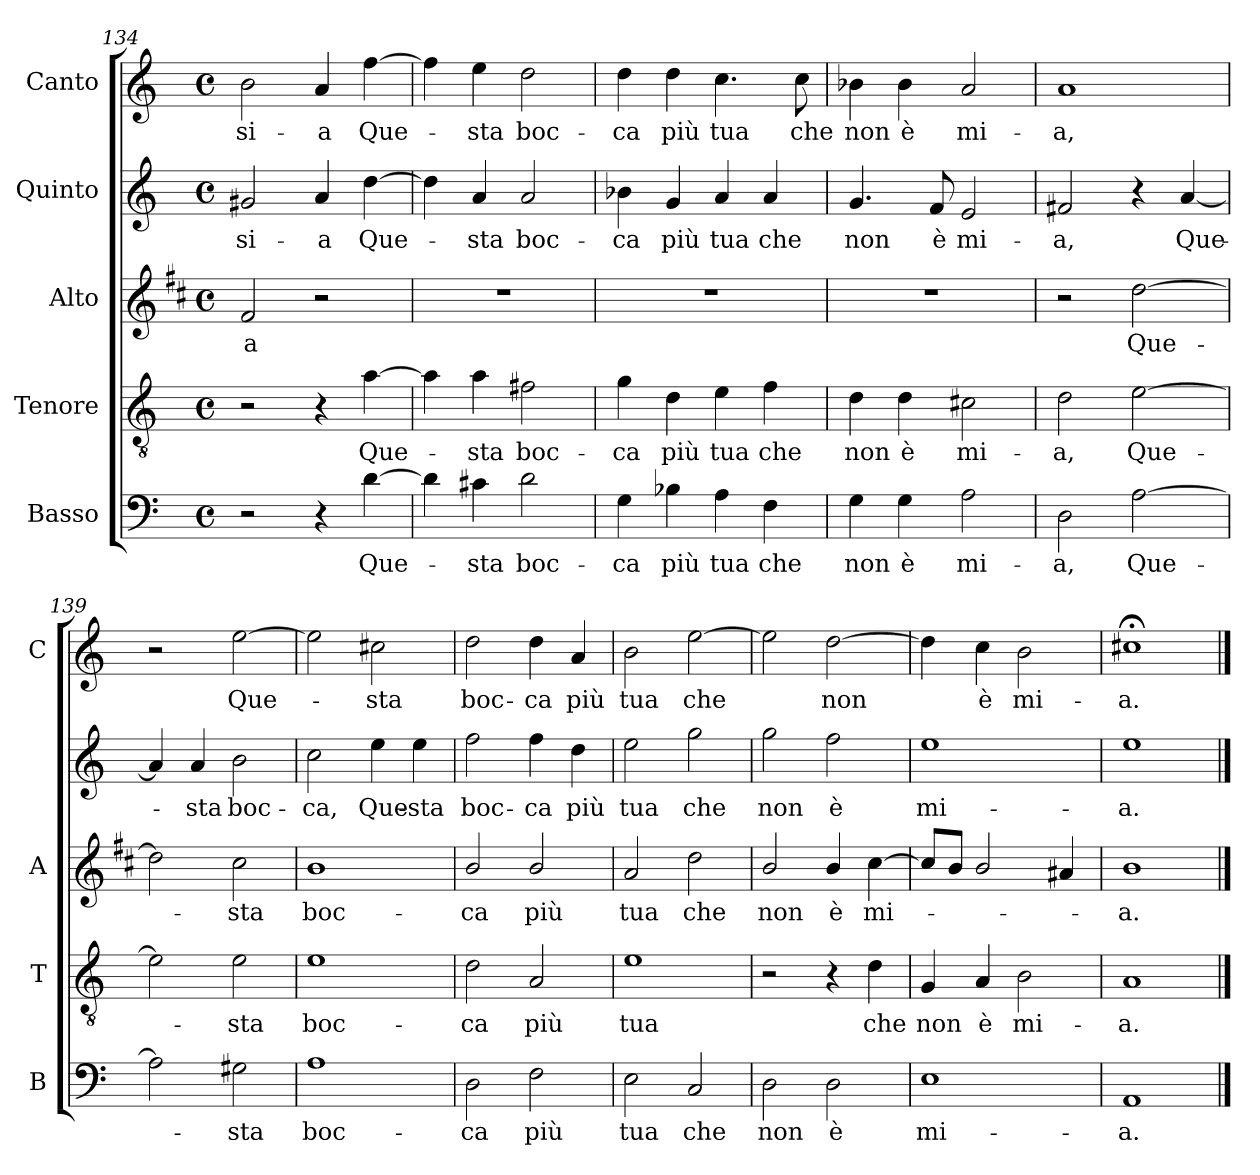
**kern	**text	**kern	**text	**kern	**text	**kern	**text	**kern	**text
*part5	*part5	*part4	*part4	*part3	*part3	*part2	*part2	*part1	*part1
*staff5	*staff5	*staff4	*staff4	*staff3	*staff3	*staff2	*staff2	*staff1	*staff1
*I"Basso	*	*I"Tenore	*	*I"Alto	*	*I"Quinto	*	*I"Canto	*
*I'B	*	*I'T	*	*I'A	*	*	*	*I'C	*
*clefF4	*	*clefGv2	*	*clefG2	*	*clefG2	*	*clefG2	*
*	*	*	*	*ITrd1c2	*	*	*	*	*
*k[]	*	*k[]	*	*k[]	*	*k[]	*	*k[]	*
*C:	*	*C:	*	*C:	*	*C:	*	*C:	*
*M4/4	*	*M4/4	*	*M4/4	*	*M4/4	*	*M4/4	*
*met(c)	*	*met(c)	*	*met(c)	*	*met(c)	*	*met(c)	*
=134	=134	=134	=134	=134	=134	=134	=134	=134	=134
!	!	!	!	!	!LO:LY:b	!	!LO:LY:b	!	!LO:LY:b
2r	.	2r	.	2e/	-a	2g#X/	si-	2b\	si-
!	!	!	!	!	!	!	!LO:LY:b	!	!LO:LY:b
4r	.	4r	.	2r	.	4a/	-a	4a/	-a
!	!LO:LY:b	!	!LO:LY:b	!	!	!	!LO:LY:b	!	!LO:LY:b
[4d\	Que-	[4a\	Que-	.	.	[4dd\	Que-	[4ff\	Que-
=135	=135	=135	=135	=135	=135	=135	=135	=135	=135
4d\]	.	4a\]	.	1r	.	4dd\]	.	4ff\]	.
!	!LO:LY:b	!	!LO:LY:b	!	!	!	!LO:LY:b	!	!LO:LY:b
4c#X\	-sta	4a\	-sta	.	.	4a/	-sta	4ee\	-sta
!	!LO:LY:b	!	!LO:LY:b	!	!	!	!LO:LY:b	!	!LO:LY:b
2d\	boc-	2f#X\	boc-	.	.	2a/	boc-	2dd\	boc-
=136	=136	=136	=136	=136	=136	=136	=136	=136	=136
!	!LO:LY:b	!	!LO:LY:b	!	!	!	!LO:LY:b	!	!LO:LY:b
4G\	-ca	4g\	-ca	1r	.	4b-X\	-ca	4dd\	-ca
!	!LO:LY:b	!	!LO:LY:b	!	!	!	!LO:LY:b	!	!LO:LY:b
4B-X\	più	4d\	più	.	.	4g/	più	4dd\	più
!	!LO:LY:b	!	!LO:LY:b	!	!	!	!LO:LY:b	!	!LO:LY:b
4A\	tua	4e\	tua	.	.	4a/	tua	4.cc\	tua
!	!LO:LY:b	!	!LO:LY:b	!	!	!	!LO:LY:b	!	!
4F\	che	4f\	che	.	.	4a/	che	.	.
!	!	!	!	!	!	!	!	!	!LO:LY:b
.	.	.	.	.	.	.	.	8cc\	che
=137	=137	=137	=137	=137	=137	=137	=137	=137	=137
!	!LO:LY:b	!	!LO:LY:b	!	!	!	!LO:LY:b	!	!LO:LY:b
4G\	non	4d\	non	1r	.	4.g/	non	4b-X\	non
!	!LO:LY:b	!	!LO:LY:b	!	!	!	!	!	!LO:LY:b
4G\	è	4d\	è	.	.	.	.	4b-\	è
!	!	!	!	!	!	!	!LO:LY:b	!	!
.	.	.	.	.	.	8f/	è	.	.
!	!LO:LY:b	!	!LO:LY:b	!	!	!	!LO:LY:b	!	!LO:LY:b
2A\	mi-	2c#X\	mi-	.	.	2e/	mi-	2a/	mi-
=138	=138	=138	=138	=138	=138	=138	=138	=138	=138
!	!LO:LY:b	!	!LO:LY:b	!	!	!	!LO:LY:b	!	!LO:LY:b
2D\	-a,	2d\	-a,	2r	.	2f#X/	-a,	1a	-a,
!	!LO:LY:b	!	!LO:LY:b	!	!LO:LY:b	!	!	!	!
[2A\	Que-	[2e\	Que-	[2cc\	Que-	4r	.	.	.
!	!	!	!	!	!	!	!LO:LY:b	!	!
.	.	.	.	.	.	[4a/	Que-	.	.
!!LO:LB:g=z
=139	=139	=139	=139	=139	=139	=139	=139	=139	=139
2A\]	.	2e\]	.	2cc\]	.	4a/]	.	2r	.
!	!	!	!	!	!	!	!LO:LY:b	!	!
.	.	.	.	.	.	4a/	-sta	.	.
!	!LO:LY:b	!	!LO:LY:b	!	!LO:LY:b	!	!LO:LY:b	!	!LO:LY:b
2G#X\	-sta	2e\	-sta	2b\	-sta	2b\	boc-	[2ee\	Que-
=140	=140	=140	=140	=140	=140	=140	=140	=140	=140
!	!LO:LY:b	!	!LO:LY:b	!	!LO:LY:b	!	!LO:LY:b	!	!
1A	boc-	1e	boc-	1a	boc-	2cc\	-ca,	2ee\]	.
!	!	!	!	!	!	!	!LO:LY:b	!	!LO:LY:b
.	.	.	.	.	.	4ee\	Que-	2cc#X\	-sta
!	!	!	!	!	!	!	!LO:LY:b	!	!
.	.	.	.	.	.	4ee\	-sta	.	.
=141	=141	=141	=141	=141	=141	=141	=141	=141	=141
!	!LO:LY:b	!	!LO:LY:b	!	!LO:LY:b	!	!LO:LY:b	!	!LO:LY:b
2D\	-ca	2d\	-ca	2a/	-ca	2ff\	boc-	2dd\	boc-
!	!LO:LY:b	!	!LO:LY:b	!	!LO:LY:b	!	!LO:LY:b	!	!LO:LY:b
2F\	più	2A/	più	2a/	più	4ff\	-ca	4dd\	-ca
!	!	!	!	!	!	!	!LO:LY:b	!	!LO:LY:b
.	.	.	.	.	.	4dd\	più	4a/	più
=142	=142	=142	=142	=142	=142	=142	=142	=142	=142
!	!LO:LY:b	!	!LO:LY:b	!	!LO:LY:b	!	!LO:LY:b	!	!LO:LY:b
2E\	tua	1e	tua	2g/	tua	2ee\	tua	2b\	tua
!	!LO:LY:b	!	!	!	!LO:LY:b	!	!LO:LY:b	!	!LO:LY:b
2C/	che	.	.	2cc\	che	2gg\	che	[2ee\	che
=143	=143	=143	=143	=143	=143	=143	=143	=143	=143
!	!LO:LY:b	!	!	!	!LO:LY:b	!	!LO:LY:b	!	!
2D\	non	2r	.	2a/	non	2gg\	non	2ee\]	.
!	!LO:LY:b	!	!	!	!LO:LY:b	!	!LO:LY:b	!	!LO:LY:b
2D\	è	4r	.	4a/	è	2ff\	è	[2dd\	non
!	!	!	!LO:LY:b	!	!LO:LY:b	!	!	!	!
.	.	4d\	che	[4b\	mi-	.	.	.	.
=144	=144	=144	=144	=144	=144	=144	=144	=144	=144
!	!LO:LY:b	!	!LO:LY:b	!	!	!	!LO:LY:b	!	!
1E	mi-	4G/	non	8b/L]	.	1ee	mi-	4dd\]	.
.	.	.	.	8a/J	.	.	.	.	.
!	!	!	!LO:LY:b	!	!	!	!	!	!LO:LY:b
.	.	4A/	è	2a/	.	.	.	4cc\	è
!	!	!	!LO:LY:b	!	!	!	!	!	!LO:LY:b
.	.	2B\	mi-	.	.	.	.	2b\	mi-
.	.	.	.	4g#X/	.	.	.	.	.
=145	=145	=145	=145	=145	=145	=145	=145	=145	=145
!	!LO:LY:b	!	!LO:LY:b	!	!LO:LY:b	!	!LO:LY:b	!	!LO:LY:b
1AA	-a.	1A	-a.	1a	-a.	1ee	-a.	1cc#X;<	-a.
==	==	==	==	==	==	==	==	==	==
*-	*-	*-	*-	*-	*-	*-	*-	*-	*-
